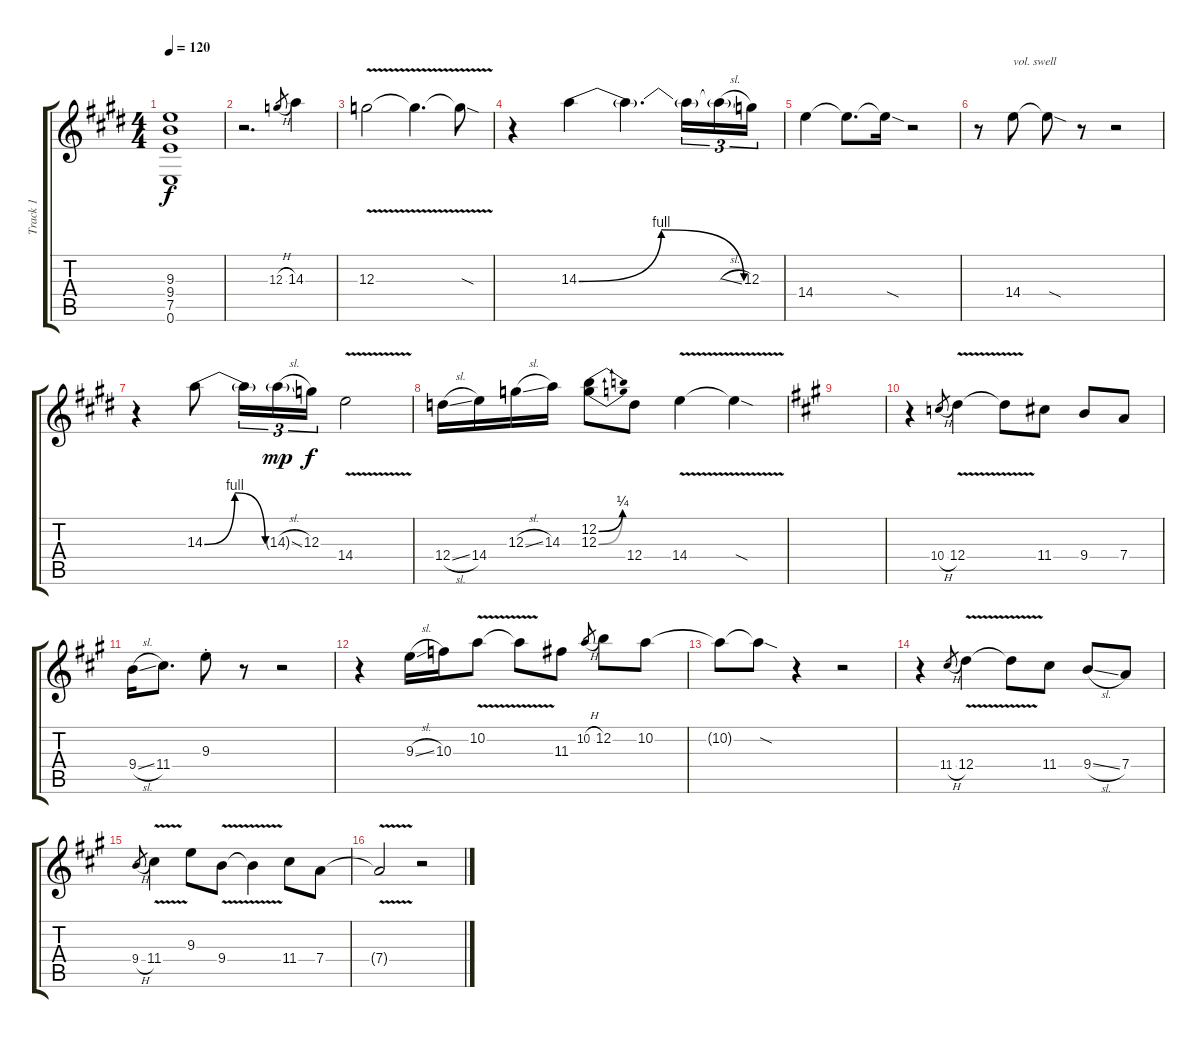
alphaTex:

\track ("Track 1" "Track 1") {instrument distortionguitar}
\staff {score tabs}
\tuning (E4 B3 G3 D3 A2 E2) {hide}
\ts (4 4)
\tempo 120
\clef g2
\ks e
(9.3 9.4 7.5 0.6).1{dy f} |
r.2{d} 12.3{h}.8{gr} 14.3.4 |
12.3{v}.2 12.3{t}.4{d} 12.3{v sod t}.8 |
r.4 14.3{be (bendrelease 0 0 10 4 45 4 60 0)}.4 14.3{t}.4{d} 14.3{t}.16{tu (3 2)} 14.3{sl t}.16{tu (3 2)} 12.3.16{tu (3 2)} |
14.4.4 14.4{t}.8{d} 14.4{sod t}.16 r.2{volume 3} |
r.8 14.4.8{txt "vol. swell" volume 13} 14.4{sod t}.8 r.8 r.2 |
r.4 14.3{be (bendrelease 0 0 15 4 45 4 60 0)}.8 14.3{t}.16{tu (3 2)} 14.3{sl g}.16{tu (3 2) dy mp} 12.3.16{tu (3 2) dy f} 14.4{v}.2 |
12.4{sl}.16 14.4.16 12.3{sl}.16 14.3.16 (12.2{be (bend 0 0 60 1)} 12.3{be (bend 0 0 60 1)}).8 12.4.8 14.4{v}.4 14.4{v sod t}.4 |
\ks a
|
r.4 10.4{h}.8{gr} 12.4{v}.4 12.4{t}.8 11.4.8 9.4.8 7.4.8 |
9.4{sl}.16 11.4.8{d} 9.3{st}.8 r.8 r.2 |
r.4 9.3{sl}.16 10.3.16 10.2{v}.8 10.2{t}.8 11.3.8 10.2{h}.8{gr} 12.2.8 10.2.8 |
10.2{t}.8 10.2{sod t}.8 r.4 r.2 |
r.4 11.4{h}.8{gr} 12.4{v}.4 12.4{t}.8 11.4.8 9.4{sl}.8 7.4.8 |
9.4{h}.8{gr} 11.4{v}.4 9.3.8 9.4{v}.8 9.4{t}.4 11.4.8 7.4.8 |
7.4{v t}.2 r.2
